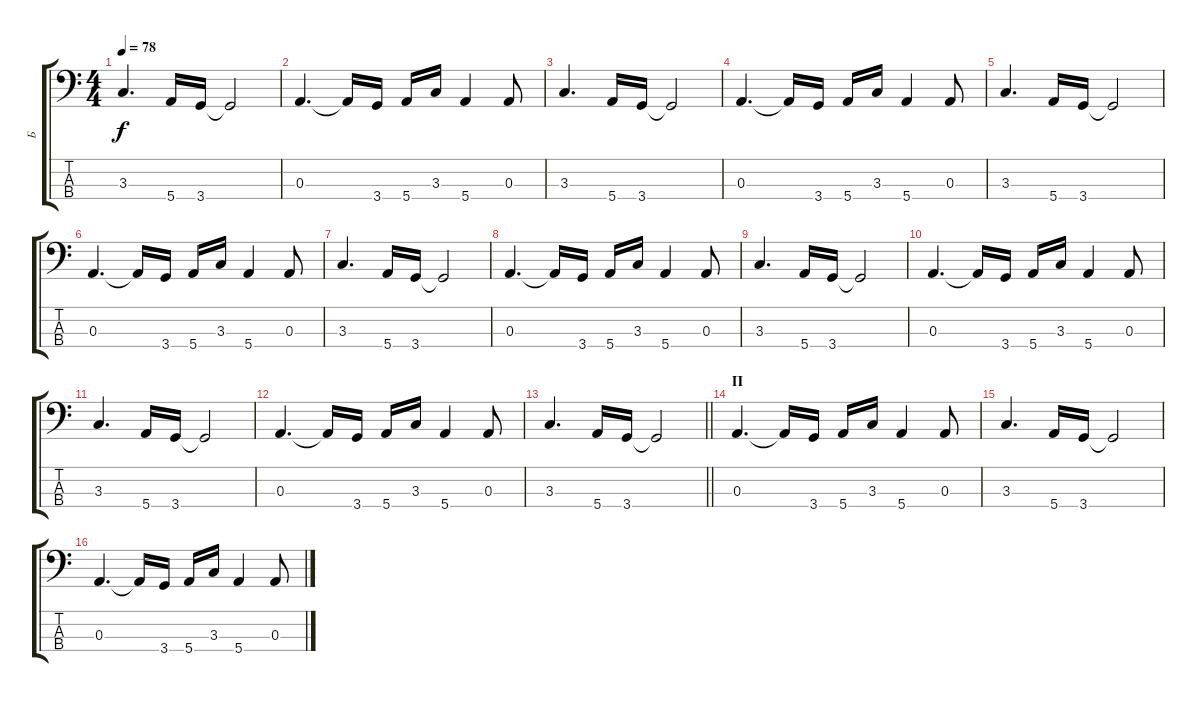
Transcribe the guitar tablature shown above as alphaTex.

\track ("Б" "Б") {instrument electricbassfinger}
\staff {score tabs}
\tuning (G2 D2 A1 E1) {hide}
\ts (4 4)
\tempo 78
\clef f4
\ks c
3.3.4{d dy f} 5.4.16 3.4.16 3.4{t}.2 |
0.3.4{d} 0.3{t}.16 3.4.16 5.4.16 3.3.16 5.4.4 0.3.8 |
3.3.4{d} 5.4.16 3.4.16 3.4{t}.2 |
0.3.4{d} 0.3{t}.16 3.4.16 5.4.16 3.3.16 5.4.4 0.3.8 |
3.3.4{d} 5.4.16 3.4.16 3.4{t}.2 |
0.3.4{d} 0.3{t}.16 3.4.16 5.4.16 3.3.16 5.4.4 0.3.8 |
3.3.4{d} 5.4.16 3.4.16 3.4{t}.2 |
0.3.4{d} 0.3{t}.16 3.4.16 5.4.16 3.3.16 5.4.4 0.3.8 |
3.3.4{d} 5.4.16 3.4.16 3.4{t}.2 |
0.3.4{d} 0.3{t}.16 3.4.16 5.4.16 3.3.16 5.4.4 0.3.8 |
3.3.4{d} 5.4.16 3.4.16 3.4{t}.2 |
0.3.4{d} 0.3{t}.16 3.4.16 5.4.16 3.3.16 5.4.4 0.3.8 |
\barLineRight lightlight
3.3.4{d} 5.4.16 3.4.16 3.4{t}.2 |
\section ("" "П")
0.3.4{d} 0.3{t}.16 3.4.16 5.4.16 3.3.16 5.4.4 0.3.8 |
3.3.4{d} 5.4.16 3.4.16 3.4{t}.2 |
0.3.4{d} 0.3{t}.16 3.4.16 5.4.16 3.3.16 5.4.4 0.3.8
